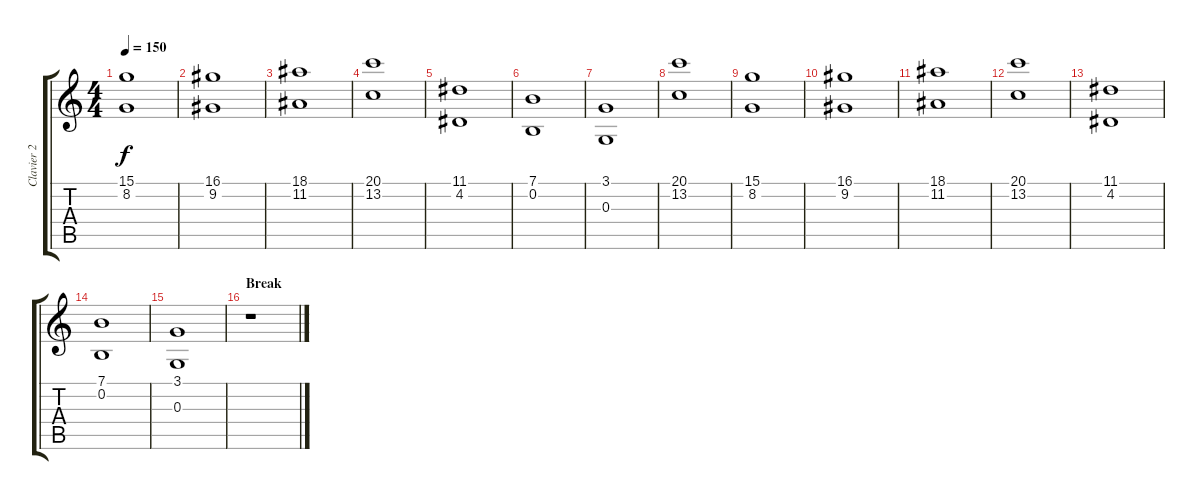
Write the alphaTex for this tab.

\track ("Clavier 2" "Clavier 2") {instrument pad2warm}
\staff {score tabs}
\tuning (E4 B3 G3 D3 A2 E2) {hide}
\ts (4 4)
\tempo 150
\clef g2
\ks c
(15.1 8.2).1{dy f} |
(16.1 9.2).1 |
(18.1 11.2).1 |
(20.1 13.2).1 |
(11.1 4.2).1 |
(7.1 0.2).1 |
(3.1 0.3).1 |
(20.1 13.2).1 |
(15.1 8.2).1 |
(16.1 9.2).1 |
(18.1 11.2).1 |
(20.1 13.2).1 |
(11.1 4.2).1 |
(7.1 0.2).1 |
(3.1 0.3).1 |
\section ("" "Break")
r.1
